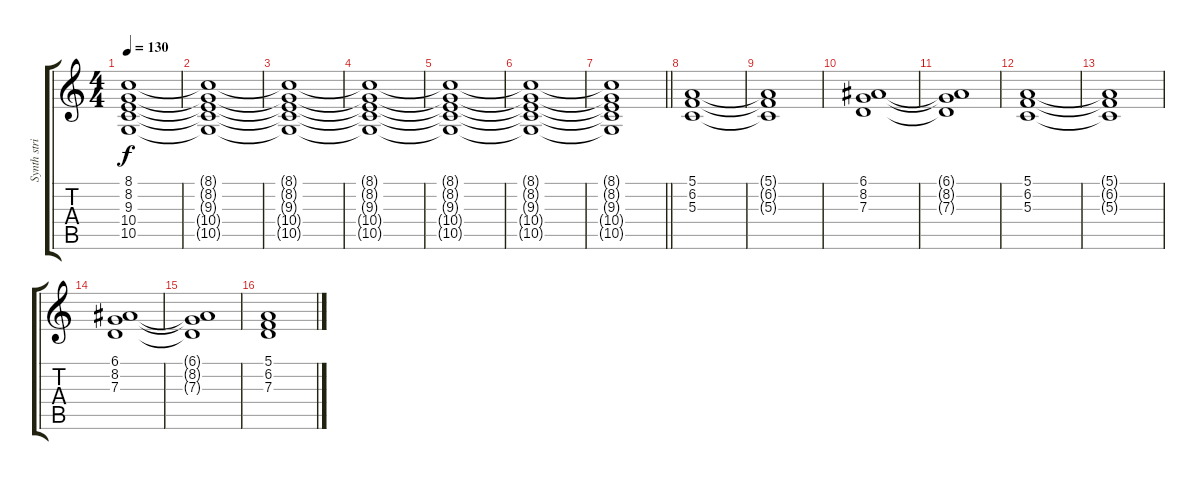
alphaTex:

\track ("Synth strings" "Synth stri") {instrument stringensemble1}
\staff {score tabs}
\tuning (E4 B3 G3 D3 A2 E2) {hide}
\ts (4 4)
\tempo 130
\clef g2
\ks c
(8.1{t} 8.2{t} 9.3{t} 10.4{t} 10.5{t}).1{dy f} |
(8.1{t} 8.2{t} 9.3{t} 10.4{t} 10.5{t}).1 |
(8.1{t} 8.2{t} 9.3{t} 10.4{t} 10.5{t}).1 |
(8.1{t} 8.2{t} 9.3{t} 10.4{t} 10.5{t}).1 |
(8.1{t} 8.2{t} 9.3{t} 10.4{t} 10.5{t}).1 |
(8.1{t} 8.2{t} 9.3{t} 10.4{t} 10.5{t}).1 |
\barLineRight lightlight
(8.1{t} 8.2{t} 9.3{t} 10.4{t} 10.5{t}).1 |
(5.1 6.2 5.3).1 |
(5.1{t} 6.2{t} 5.3{t}).1 |
(6.1 8.2 7.3).1 |
(6.1{t} 8.2{t} 7.3{t}).1 |
(5.1 6.2 5.3).1 |
(5.1{t} 6.2{t} 5.3{t}).1 |
(6.1 8.2 7.3).1 |
(6.1{t} 8.2{t} 7.3{t}).1 |
(5.1 6.2 7.3).1
